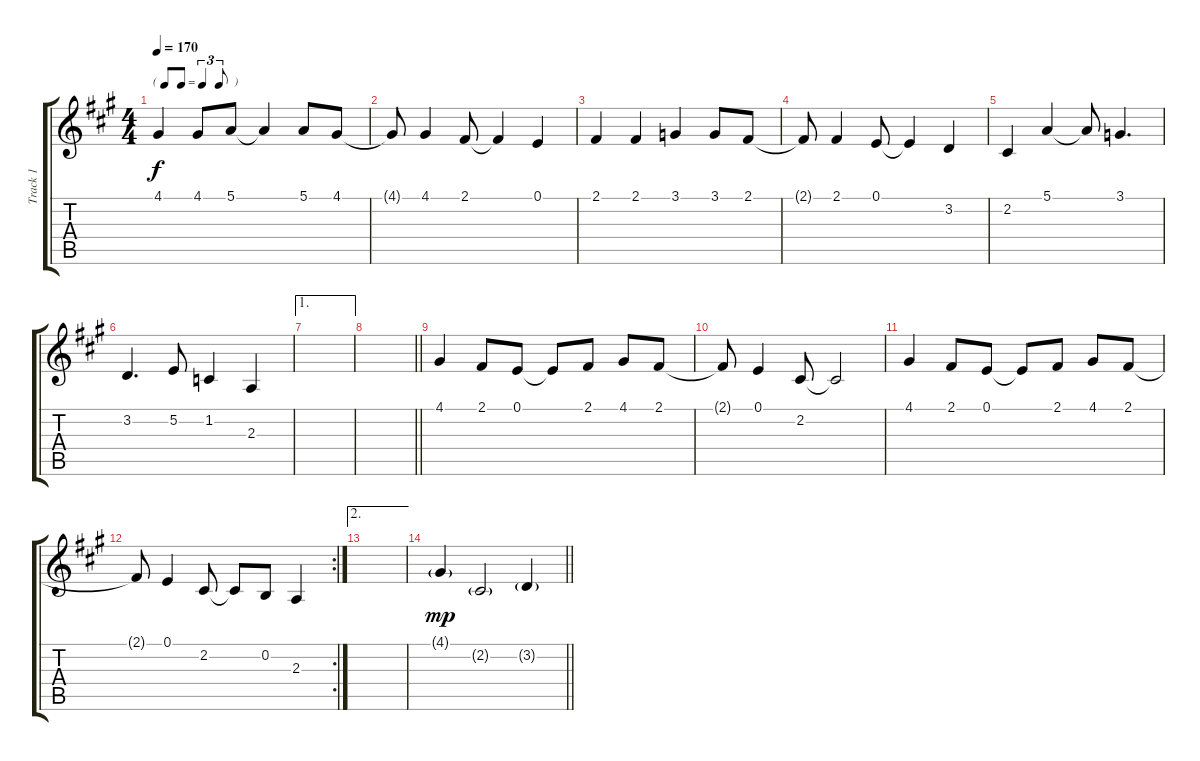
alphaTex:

\track ("Track 1" "Track 1") {instrument tenorsax}
\staff {score tabs}
\tuning (E4 B3 G3 D3 A2 E2) {hide}
\ts (4 4)
\tf triplet8th
\tempo 170
\clef g2
\ks a
4.1.4{dy f} 4.1.8 5.1.8 5.1{t}.4 5.1.8 4.1.8 |
4.1{t}.8 4.1.4 2.1.8 2.1{t}.4 0.1.4 |
2.1.4 2.1.4 3.1.4 3.1.8 2.1.8 |
2.1{t}.8 2.1.4 0.1.8 0.1{t}.4 3.2.4 |
2.2.4 5.1.4 5.1{t}.8 3.1.4{d} |
3.2.4{d} 5.2.8 1.2.4 2.3.4 |
\ae 1
|
\barLineRight lightlight
|
4.1.4 2.1.8 0.1.8 0.1{t}.8 2.1.8 4.1.8 2.1.8 |
2.1{t}.8 0.1.4 2.2.8 2.2{t}.2 |
4.1.4 2.1.8 0.1.8 0.1{t}.8 2.1.8 4.1.8 2.1.8 |
\rc 2
2.1{t}.8 0.1.4 2.2.8 2.2{t}.8 0.2.8 2.3.4 |
\ae 2
|
\barLineRight lightlight
4.1{g}.4{dy mp} 2.2{g}.2 3.2{g}.4
